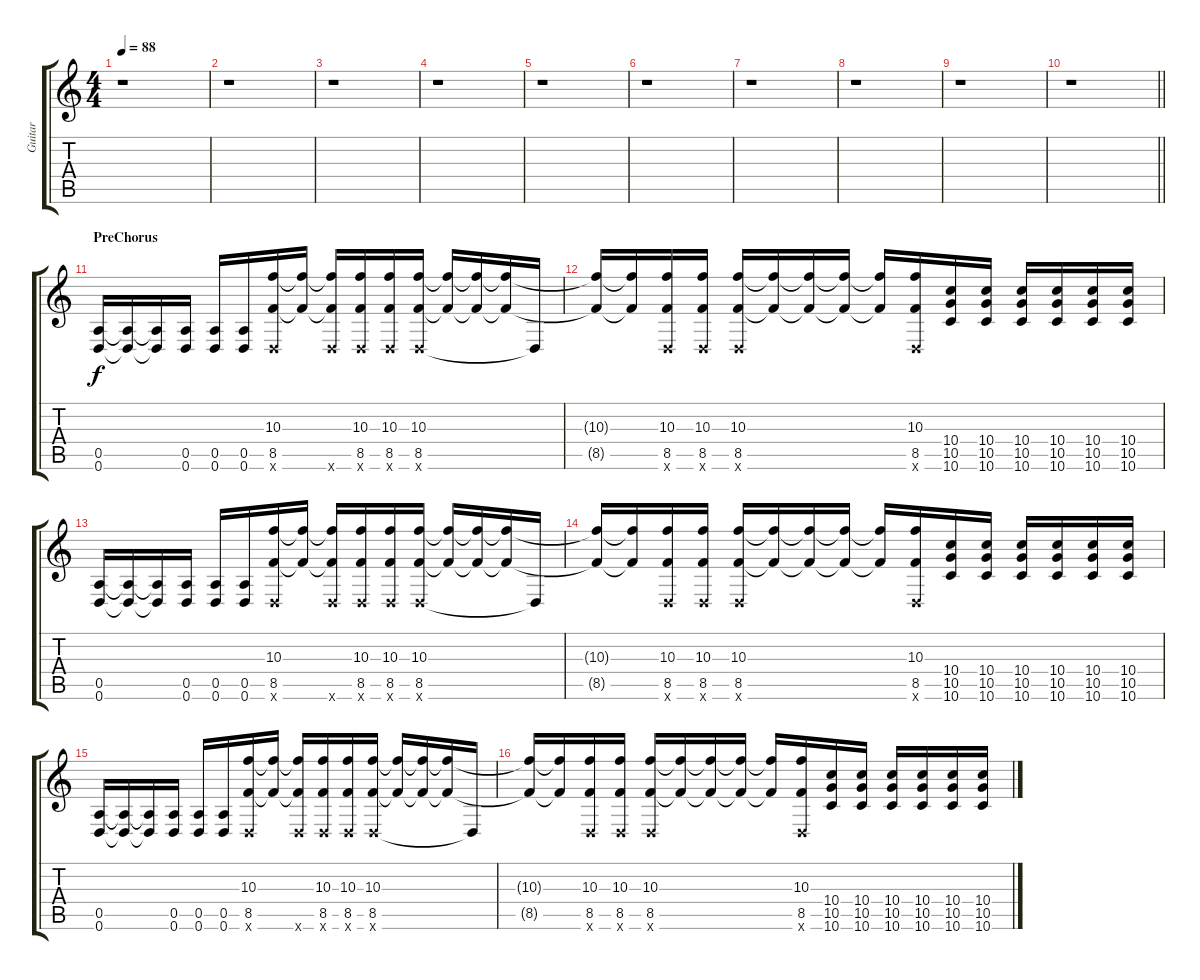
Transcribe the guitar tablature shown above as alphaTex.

\track ("Guitar" "Guitar") {instrument overdrivenguitar}
\staff {score tabs}
\tuning (E4 B3 G3 D3 A2 D2) {hide}
\ts (4 4)
\tempo 88
\clef g2
\ks c
r.1{dy f} |
r.1 |
r.1 |
r.1 |
r.1 |
r.1 |
r.1 |
r.1 |
r.1 |
\barLineRight lightlight
r.1 |
\section ("" "PreChorus")
(0.5 0.6).16 (0.5{t} 0.6{t}).16 (0.5{t} 0.6{t}).16 (0.5 0.6).16 (0.5 0.6).16 (0.5 0.6).16 (10.3 8.5 0.6{x}).16 (10.3{t} 8.5{t}).16 (10.3{t} 8.5{t} 0.6{x}).16 (10.3 8.5 0.6{x}).16 (10.3 8.5 0.6{x}).16 (10.3 8.5 0.6{x}).16 (10.3{t} 8.5{t}).16 (10.3{t} 8.5{t}).16 (10.3{t} 8.5{t}).16 0.6{t}.16 |
(10.3{t} 8.5{t}).16 (10.3{t} 8.5{t}).16 (10.3 8.5 0.6{x}).16 (10.3 8.5 0.6{x}).16 (10.3 8.5 0.6{x}).16 (10.3{t} 8.5{t}).16 (10.3{t} 8.5{t}).16 (10.3{t} 8.5{t}).16 (10.3{t} 8.5{t}).16 (10.3 8.5 0.6{x}).16 (10.4 10.5 10.6).16 (10.4 10.5 10.6).16 (10.4 10.5 10.6).16 (10.4 10.5 10.6).16 (10.4 10.5 10.6).16 (10.4 10.5 10.6).16 |
(0.5 0.6).16 (0.5{t} 0.6{t}).16 (0.5{t} 0.6{t}).16 (0.5 0.6).16 (0.5 0.6).16 (0.5 0.6).16 (10.3 8.5 0.6{x}).16 (10.3{t} 8.5{t}).16 (10.3{t} 8.5{t} 0.6{x}).16 (10.3 8.5 0.6{x}).16 (10.3 8.5 0.6{x}).16 (10.3 8.5 0.6{x}).16 (10.3{t} 8.5{t}).16 (10.3{t} 8.5{t}).16 (10.3{t} 8.5{t}).16 0.6{t}.16 |
(10.3{t} 8.5{t}).16 (10.3{t} 8.5{t}).16 (10.3 8.5 0.6{x}).16 (10.3 8.5 0.6{x}).16 (10.3 8.5 0.6{x}).16 (10.3{t} 8.5{t}).16 (10.3{t} 8.5{t}).16 (10.3{t} 8.5{t}).16 (10.3{t} 8.5{t}).16 (10.3 8.5 0.6{x}).16 (10.4 10.5 10.6).16 (10.4 10.5 10.6).16 (10.4 10.5 10.6).16 (10.4 10.5 10.6).16 (10.4 10.5 10.6).16 (10.4 10.5 10.6).16 |
(0.5 0.6).16 (0.5{t} 0.6{t}).16 (0.5{t} 0.6{t}).16 (0.5 0.6).16 (0.5 0.6).16 (0.5 0.6).16 (10.3 8.5 0.6{x}).16 (10.3{t} 8.5{t}).16 (10.3{t} 8.5{t} 0.6{x}).16 (10.3 8.5 0.6{x}).16 (10.3 8.5 0.6{x}).16 (10.3 8.5 0.6{x}).16 (10.3{t} 8.5{t}).16 (10.3{t} 8.5{t}).16 (10.3{t} 8.5{t}).16 0.6{t}.16 |
(10.3{t} 8.5{t}).16 (10.3{t} 8.5{t}).16 (10.3 8.5 0.6{x}).16 (10.3 8.5 0.6{x}).16 (10.3 8.5 0.6{x}).16 (10.3{t} 8.5{t}).16 (10.3{t} 8.5{t}).16 (10.3{t} 8.5{t}).16 (10.3{t} 8.5{t}).16 (10.3 8.5 0.6{x}).16 (10.4 10.5 10.6).16 (10.4 10.5 10.6).16 (10.4 10.5 10.6).16 (10.4 10.5 10.6).16 (10.4 10.5 10.6).16 (10.4 10.5 10.6).16
